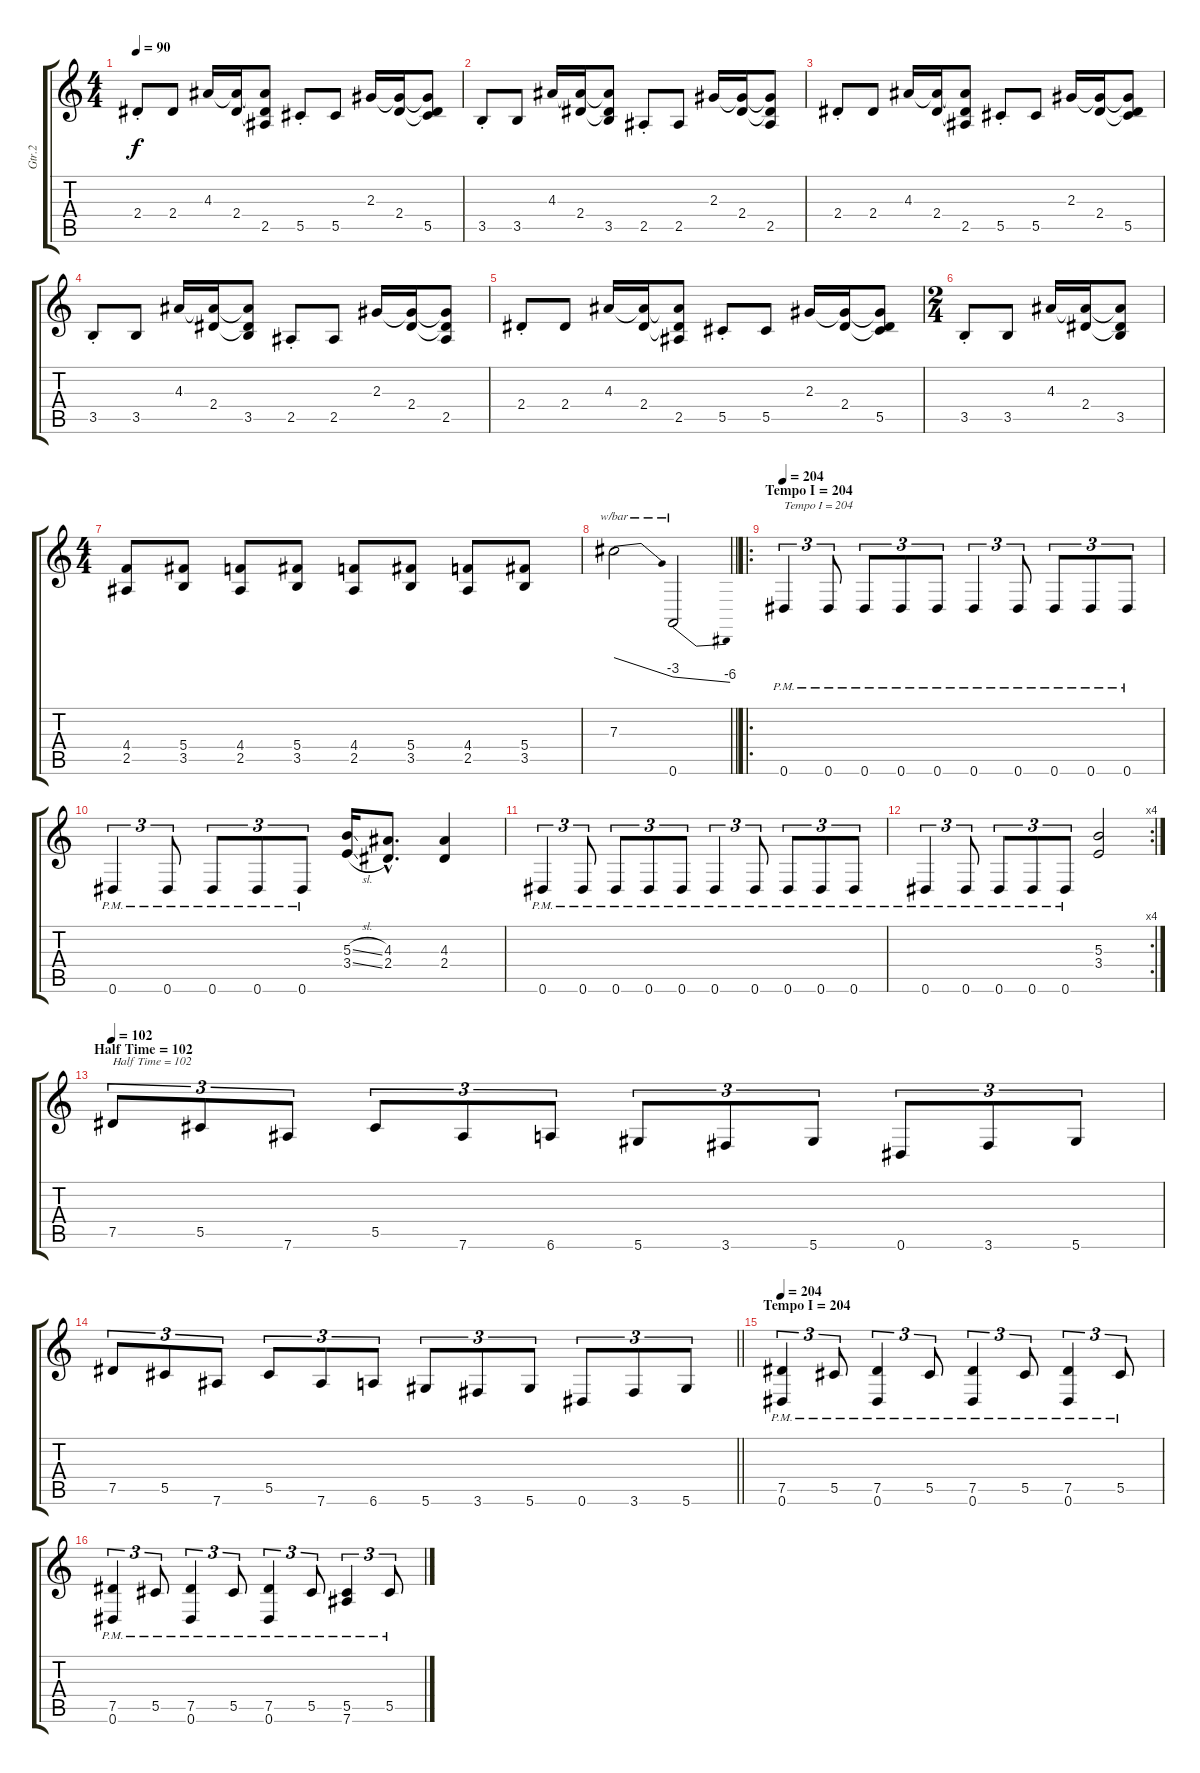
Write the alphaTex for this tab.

\track ("Gtr.2" "Gtr.2") {instrument distortionguitar}
\staff {score tabs}
\tuning (Eb4 Bb3 Gb3 Db3 Ab2 Eb2) {hide}
\ts (4 4)
\tempo 90
\clef g2
\ks c
2.4{st}.8{dy f} 2.4.8 4.3.16 (4.3{t} 2.4).16 (4.3{t} 2.4{t} 2.5).8 5.5{st}.8 5.5.8 2.3.16 (2.3{t} 2.4).16 (2.3{t} 2.4{t} 5.5).8 |
3.5{st}.8 3.5.8 4.3.16 (4.3{t} 2.4).16 (4.3{t} 2.4{t} 3.5).8 2.5{st}.8 2.5.8 2.3.16 (2.3{t} 2.4).16 (2.3{t} 2.4{t} 2.5).8 |
2.4{st}.8 2.4.8 4.3.16 (4.3{t} 2.4).16 (4.3{t} 2.4{t} 2.5).8 5.5{st}.8 5.5.8 2.3.16 (2.3{t} 2.4).16 (2.3{t} 2.4{t} 5.5).8 |
3.5{st}.8 3.5.8 4.3.16 (4.3{t} 2.4).16 (4.3{t} 2.4{t} 3.5).8 2.5{st}.8 2.5.8 2.3.16 (2.3{t} 2.4).16 (2.3{t} 2.4{t} 2.5).8 |
2.4{st}.8 2.4.8 4.3.16 (4.3{t} 2.4).16 (4.3{t} 2.4{t} 2.5).8 5.5{st}.8 5.5.8 2.3.16 (2.3{t} 2.4).16 (2.3{t} 2.4{t} 5.5).8 |
\ts (2 4)
3.5{st}.8 3.5.8 4.3.16 (4.3{t} 2.4).16 (4.3{t} 2.4{t} 3.5).8 |
\ts (4 4)
(4.4 2.5).8{volume 14} (5.4 3.5).8 (4.4 2.5).8 (5.4 3.5).8 (4.4 2.5).8 (5.4 3.5).8 (4.4 2.5).8 (5.4 3.5).8 |
\barLineRight lightlight
7.3.2{tbe (dive default 0 0 60 -12)} 0.6.2{tbe (dive default 0 -12 60 -24)} |
\ro
\section ("" "Tempo I = 204")
\tempo 204
0.6{pm}.4{tu (3 2) txt "Tempo I = 204"} 0.6{pm}.8{tu (3 2)} 0.6{pm}.8{tu (3 2)} 0.6{pm}.8{tu (3 2)} 0.6{pm}.8{tu (3 2)} 0.6{pm}.4{tu (3 2)} 0.6{pm}.8{tu (3 2)} 0.6{pm}.8{tu (3 2)} 0.6{pm}.8{tu (3 2)} 0.6{pm}.8{tu (3 2)} |
0.6{pm}.4{tu (3 2)} 0.6{pm}.8{tu (3 2)} 0.6{pm}.8{tu (3 2)} 0.6{pm}.8{tu (3 2)} 0.6{pm}.8{tu (3 2)} (5.3{sl} 3.4{sl}).16 (4.3{hac} 2.4{hac}).8{d} (4.3 2.4).4 |
0.6{pm}.4{tu (3 2)} 0.6{pm}.8{tu (3 2)} 0.6{pm}.8{tu (3 2)} 0.6{pm}.8{tu (3 2)} 0.6{pm}.8{tu (3 2)} 0.6{pm}.4{tu (3 2)} 0.6{pm}.8{tu (3 2)} 0.6{pm}.8{tu (3 2)} 0.6{pm}.8{tu (3 2)} 0.6{pm}.8{tu (3 2)} |
\rc 4
0.6{pm}.4{tu (3 2)} 0.6{pm}.8{tu (3 2)} 0.6{pm}.8{tu (3 2)} 0.6{pm}.8{tu (3 2)} 0.6{pm}.8{tu (3 2)} (5.3 3.4).2 |
\section ("" "Half Time = 102")
\tempo 102
7.5.8{tu (3 2) txt "Half Time = 102"} 5.5.8{tu (3 2)} 7.6.8{tu (3 2)} 5.5.8{tu (3 2)} 7.6.8{tu (3 2)} 6.6.8{tu (3 2)} 5.6.8{tu (3 2)} 3.6.8{tu (3 2)} 5.6.8{tu (3 2)} 0.6.8{tu (3 2)} 3.6.8{tu (3 2)} 5.6.8{tu (3 2)} |
\barLineRight lightlight
7.5.8{tu (3 2)} 5.5.8{tu (3 2)} 7.6.8{tu (3 2)} 5.5.8{tu (3 2)} 7.6.8{tu (3 2)} 6.6.8{tu (3 2)} 5.6.8{tu (3 2)} 3.6.8{tu (3 2)} 5.6.8{tu (3 2)} 0.6.8{tu (3 2)} 3.6.8{tu (3 2)} 5.6.8{tu (3 2)} |
\section ("" "Tempo I = 204")
\tempo 204
(7.5{pm} 0.6{pm}).4{tu (3 2)} 5.5{pm}.8{tu (3 2)} (7.5{pm} 0.6{pm}).4{tu (3 2)} 5.5{pm}.8{tu (3 2)} (7.5{pm} 0.6{pm}).4{tu (3 2)} 5.5{pm}.8{tu (3 2)} (7.5{pm} 0.6{pm}).4{tu (3 2)} 5.5{pm}.8{tu (3 2)} |
(7.5{pm} 0.6{pm}).4{tu (3 2)} 5.5{pm}.8{tu (3 2)} (7.5{pm} 0.6{pm}).4{tu (3 2)} 5.5{pm}.8{tu (3 2)} (7.5{pm} 0.6{pm}).4{tu (3 2)} 5.5{pm}.8{tu (3 2)} (5.5{pm} 7.6{pm}).4{tu (3 2)} 5.5{pm}.8{tu (3 2)}
